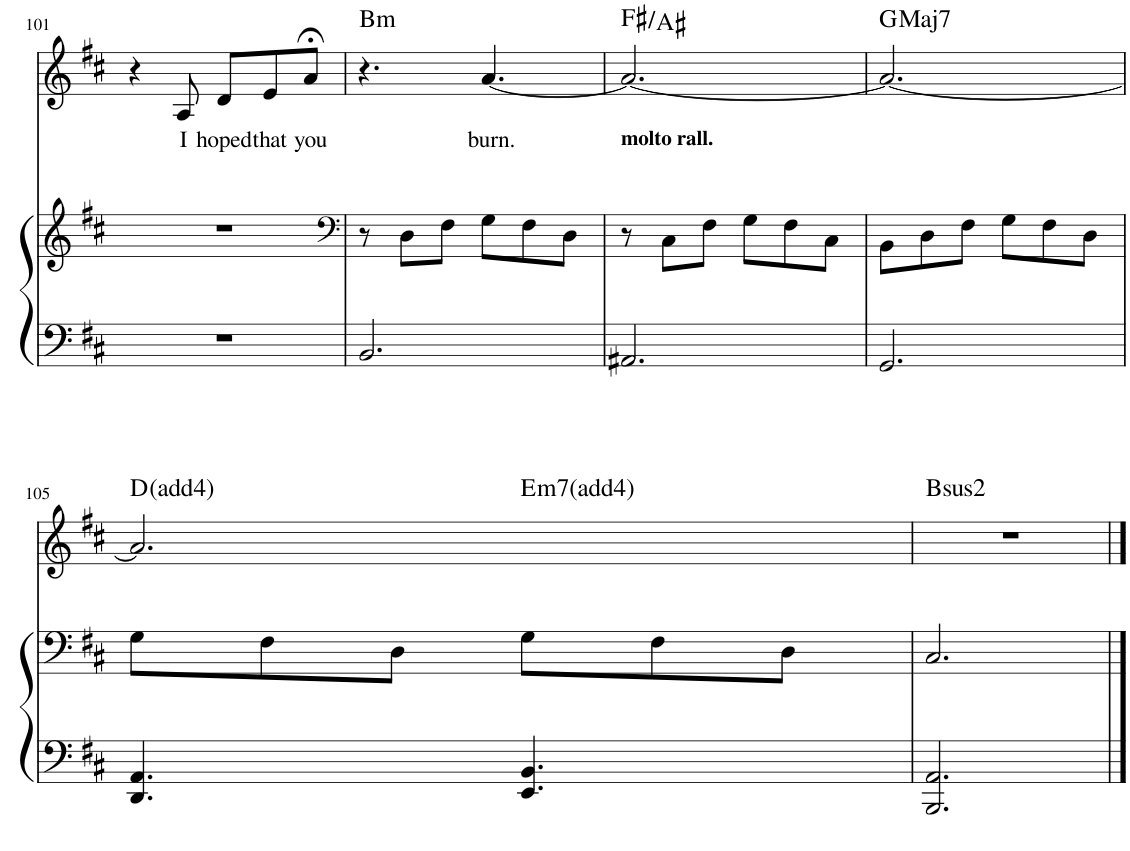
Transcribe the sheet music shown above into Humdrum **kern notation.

**kern	**kern	**kern	**text	**harte
*part2	*part2	*part1	*part1	*part1
*staff3	*staff2	*staff1	*staff1	*
*I"Piano	*	*I"Eliza	*	*
*I'Pno	*	*	*	*
!!LO:PB:g=z
*clefF4	*clefG2	*clefG2	*	*
*k[f#c#]	*k[f#c#]	*k[f#c#]	*	*
*M6/8	*M6/8	*M6/8	*	*
=101	=101	=101	=101	=101
2.r	2.r	4r	.	.
!	!	!	!LO:LY:b	!
.	.	8A/	I	.
!	!	!	!LO:LY:b	!
.	.	8d/L	hoped	.
!	!	!	!LO:LY:b	!
.	.	8e/	that	.
!	!	!	!LO:LY:b	!
.	.	8a;</J	you	.
=102	=102	=102	=102	=102
*	*clefF4	*	*	*
!	!	!	!	!LO:H:kt=m
2.BB/	8r	4.r	.	B:min
.	8D\L	.	.	.
.	8F#\J	.	.	.
!	!	!	!LO:LY:b	!
.	8G\L	[4.a/	burn.	.
.	8F#\	.	.	.
.	8D\J	.	.	.
=103	=103	=103	=103	=103
!	!	!LO:TX:b:B:t=molto rall.	!	!
2.AA#X/	8r	2.an/_	.	F#:maj/3
.	8C#\L	.	.	.
.	8F#\J	.	.	.
.	8G\L	.	.	.
.	8F#\	.	.	.
.	8C#\J	.	.	.
=104	=104	=104	=104	=104
!	!	!	!	!LO:H:kt=Maj7
2.GG/	8BB\L	2.a/_	.	G:maj7
.	8D\	.	.	.
.	8F#\J	.	.	.
.	8G\L	.	.	.
.	8F#\	.	.	.
.	8D\J	.	.	.
!!LO:LB:g=z
=105	=105	=105	=105	=105
*	*	*^	*	*
4.DD/ 4.AA/	8G\L	2.a/]	4.ryy	.	D:maj(4)
.	8F#\	.	.	.	.
.	8D\J	.	.	.	.
!	!	!	!	!	!LO:H:kt=m7
4.EE/ 4.BB/	8G\L	.	4.ryy	.	E:min7(4)
.	8F#\	.	.	.	.
.	8D\J	.	.	.	.
=106	=106	=106	=106	=106	=106
!	!	!	!	!	!LO:H:kt=2
*	*	*v	*v	*	*
2.BBB/ 2.AA/	2.C#/	2.r	.	B:(1,2,5)
==	==	==	==	==
*-	*-	*-	*-	*-
